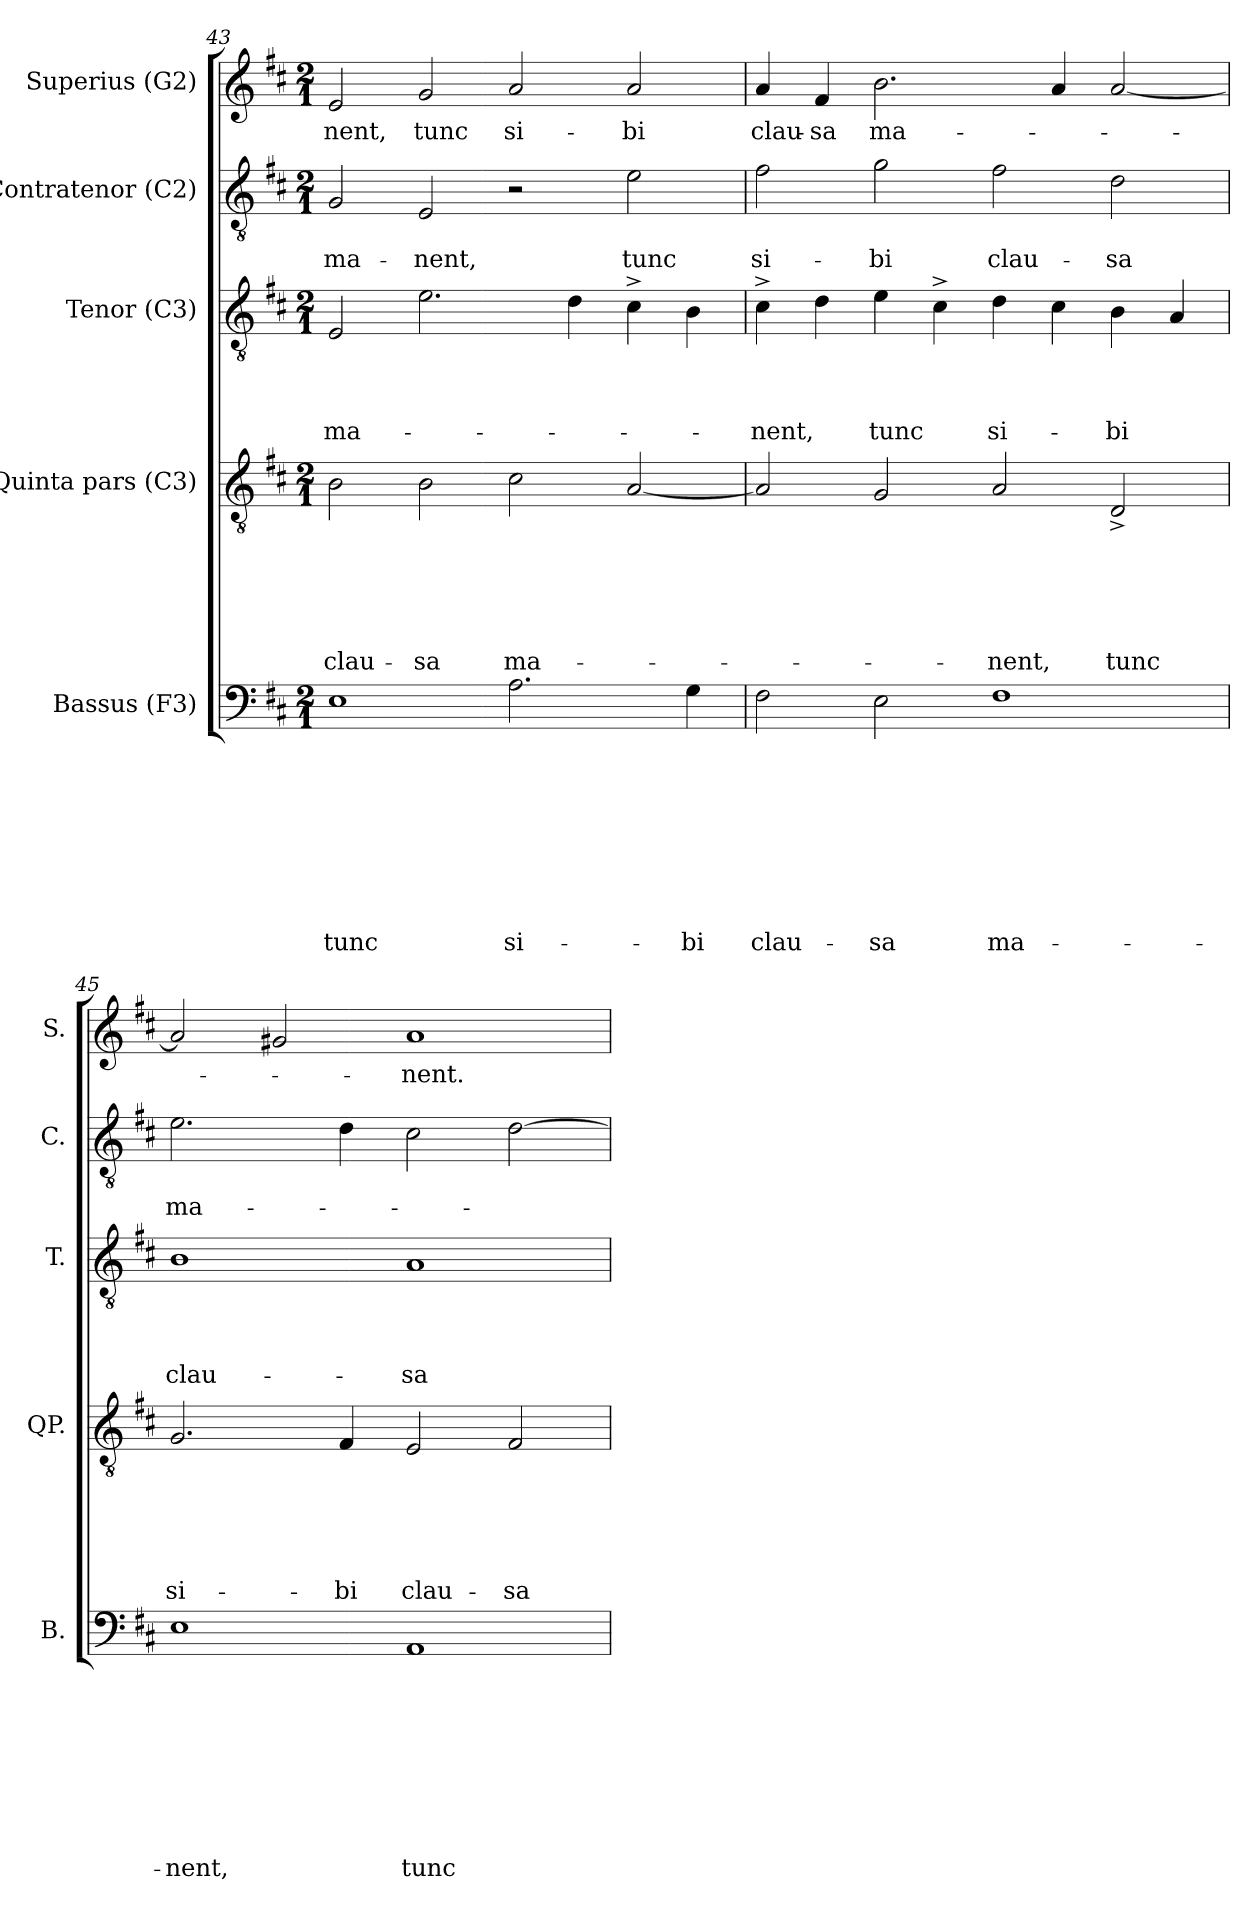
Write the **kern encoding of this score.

**kern	**text	**text	**text	**text	**text	**text	**text	**text	**text	**kern	**text	**text	**text	**text	**text	**text	**kern	**text	**text	**text	**text	**kern	**text	**text	**kern	**text
*part5	*part5	*part5	*part5	*part5	*part5	*part5	*part5	*part5	*part5	*part4	*part4	*part4	*part4	*part4	*part4	*part4	*part3	*part3	*part3	*part3	*part3	*part2	*part2	*part2	*part1	*part1
*staff5	*staff5	*staff5	*staff5	*staff5	*staff5	*staff5	*staff5	*staff5	*staff5	*staff4	*staff4	*staff4	*staff4	*staff4	*staff4	*staff4	*staff3	*staff3	*staff3	*staff3	*staff3	*staff2	*staff2	*staff2	*staff1	*staff1
*I"Bassus (F3)	*	*	*	*	*	*	*	*	*	*I"Quinta pars (C3)	*	*	*	*	*	*	*I"Tenor (C3)	*	*	*	*	*I"Contratenor (C2)	*	*	*I"Superius (G2)	*
*I'B.	*	*	*	*	*	*	*	*	*	*I'QP.	*	*	*	*	*	*	*I'T.	*	*	*	*	*I'C.	*	*	*I'S.	*
*clefF4	*	*	*	*	*	*	*	*	*	*clefGv2	*	*	*	*	*	*	*clefGv2	*	*	*	*	*clefGv2	*	*	*clefG2	*
*k[f#c#]	*	*	*	*	*	*	*	*	*	*k[f#c#]	*	*	*	*	*	*	*k[f#c#]	*	*	*	*	*k[f#c#]	*	*	*k[f#c#]	*
*D:	*	*	*	*	*	*	*	*	*	*D:	*	*	*	*	*	*	*D:	*	*	*	*	*D:	*	*	*D:	*
*M2/1	*	*	*	*	*	*	*	*	*	*M2/1	*	*	*	*	*	*	*M2/1	*	*	*	*	*M2/1	*	*	*M2/1	*
=43	=43	=43	=43	=43	=43	=43	=43	=43	=43	=43	=43	=43	=43	=43	=43	=43	=43	=43	=43	=43	=43	=43	=43	=43	=43	=43
!	!	!	!	!	!	!	!	!	!LO:LY:b	!	!	!	!	!	!	!LO:LY:b	!	!	!	!	!LO:LY:b	!	!	!LO:LY:b	!	!LO:LY:b
1E	.	.	.	.	.	.	.	.	tunc	2B\	.	.	.	.	.	clau-	2E/	.	.	.	ma-	2G/	.	ma-	2e/	-nent,
!	!	!	!	!	!	!	!	!	!	!	!	!	!	!	!	!LO:LY:b	!	!	!	!	!	!	!	!LO:LY:b	!	!LO:LY:b
.	.	.	.	.	.	.	.	.	.	2B\	.	.	.	.	.	-sa	2.e\	.	.	.	.	2E/	.	-nent,	2g/	tunc
!	!	!	!	!	!	!	!	!	!LO:LY:b	!	!	!	!	!	!	!LO:LY:b	!	!	!	!	!	!	!	!	!	!LO:LY:b
2.A\	.	.	.	.	.	.	.	.	si-	2c#\	.	.	.	.	.	ma-	.	.	.	.	.	2r	.	.	2a/	si-
.	.	.	.	.	.	.	.	.	.	.	.	.	.	.	.	.	4d\	.	.	.	.	.	.	.	.	.
!	!	!	!	!	!	!	!	!	!	!	!	!	!	!	!	!	!	!	!	!	!	!	!	!LO:LY:b	!	!LO:LY:b
.	.	.	.	.	.	.	.	.	.	[<2A/	.	.	.	.	.	.	4c#^>\	.	.	.	.	2e\	.	tunc	2a/	-bi
!	!	!	!	!	!	!	!	!	!LO:LY:b	!	!	!	!	!	!	!	!	!	!	!	!	!	!	!	!	!
4G\	.	.	.	.	.	.	.	.	-bi	.	.	.	.	.	.	.	4B\	.	.	.	.	.	.	.	.	.
=44	=44	=44	=44	=44	=44	=44	=44	=44	=44	=44	=44	=44	=44	=44	=44	=44	=44	=44	=44	=44	=44	=44	=44	=44	=44	=44
!	!	!	!	!	!	!	!	!	!LO:LY:b	!	!	!	!	!	!	!	!	!	!	!	!LO:LY:b	!	!	!LO:LY:b	!	!LO:LY:b
2F#\	.	.	.	.	.	.	.	.	clau-	2A/]	.	.	.	.	.	.	4c#^>\	.	.	.	-nent,	2f#\	.	si-	4a/	clau-
!	!	!	!	!	!	!	!	!	!	!	!	!	!	!	!	!	!	!	!	!	!	!	!	!	!	!LO:LY:b:rj
.	.	.	.	.	.	.	.	.	.	.	.	.	.	.	.	.	4d\	.	.	.	.	.	.	.	4f#/	-sa
!	!	!	!	!	!	!	!	!	!LO:LY:b	!	!	!	!	!	!	!	!	!	!	!	!LO:LY:b	!	!	!LO:LY:b	!	!LO:LY:b
2E\	.	.	.	.	.	.	.	.	-sa	2G/	.	.	.	.	.	.	4e\	.	.	.	tunc	2g\	.	-bi	2.b\	ma-
.	.	.	.	.	.	.	.	.	.	.	.	.	.	.	.	.	4c#^>\	.	.	.	.	.	.	.	.	.
!	!	!	!	!	!	!	!	!	!LO:LY:b	!	!	!	!	!	!	!LO:LY:b	!	!	!	!	!LO:LY:b	!	!	!LO:LY:b	!	!
1F#	.	.	.	.	.	.	.	.	ma-	2A/	.	.	.	.	.	-nent,	4d\	.	.	.	si-	2f#\	.	clau-	.	.
.	.	.	.	.	.	.	.	.	.	.	.	.	.	.	.	.	4c#\	.	.	.	.	.	.	.	4a/	.
!	!	!	!	!	!	!	!	!	!	!	!	!	!	!	!	!LO:LY:b	!	!	!	!	!LO:LY:b	!	!	!LO:LY:b	!	!
.	.	.	.	.	.	.	.	.	.	2D^</	.	.	.	.	.	tunc	4B\	.	.	.	-bi	2d\	.	-sa	[<2a/	.
.	.	.	.	.	.	.	.	.	.	.	.	.	.	.	.	.	4A/	.	.	.	.	.	.	.	.	.
!!LO:LB:g=z
=45	=45	=45	=45	=45	=45	=45	=45	=45	=45	=45	=45	=45	=45	=45	=45	=45	=45	=45	=45	=45	=45	=45	=45	=45	=45	=45
!	!	!	!	!	!	!	!	!	!LO:LY:b	!	!	!	!	!	!	!LO:LY:b	!	!	!	!	!LO:LY:b	!	!	!LO:LY:b	!	!
1E	.	.	.	.	.	.	.	.	-nent,	2.G/	.	.	.	.	.	si-	1B	.	.	.	clau-	2.e\	.	ma-	2a/]	.
.	.	.	.	.	.	.	.	.	.	.	.	.	.	.	.	.	.	.	.	.	.	.	.	.	2g#/	.
!	!	!	!	!	!	!	!	!	!	!	!	!	!	!	!	!LO:LY:b	!	!	!	!	!	!	!	!	!	!
.	.	.	.	.	.	.	.	.	.	4F#/	.	.	.	.	.	-bi	.	.	.	.	.	4d\	.	.	.	.
!	!	!	!	!	!	!	!	!	!LO:LY:b	!	!	!	!	!	!	!LO:LY:b	!	!	!	!	!LO:LY:b	!	!	!	!	!LO:LY:b
1AA	.	.	.	.	.	.	.	.	tunc	2E/	.	.	.	.	.	clau-	1A	.	.	.	-sa	2c#\	.	.	1a	-nent.
!	!	!	!	!	!	!	!	!	!	!	!	!	!	!	!	!LO:LY:b	!	!	!	!	!	!	!	!	!	!
.	.	.	.	.	.	.	.	.	.	2F#/	.	.	.	.	.	-sa	.	.	.	.	.	[>2d\	.	.	.	.
=	=	=	=	=	=	=	=	=	=	=	=	=	=	=	=	=	=	=	=	=	=	=	=	=	=	=
*-	*-	*-	*-	*-	*-	*-	*-	*-	*-	*-	*-	*-	*-	*-	*-	*-	*-	*-	*-	*-	*-	*-	*-	*-	*-	*-
